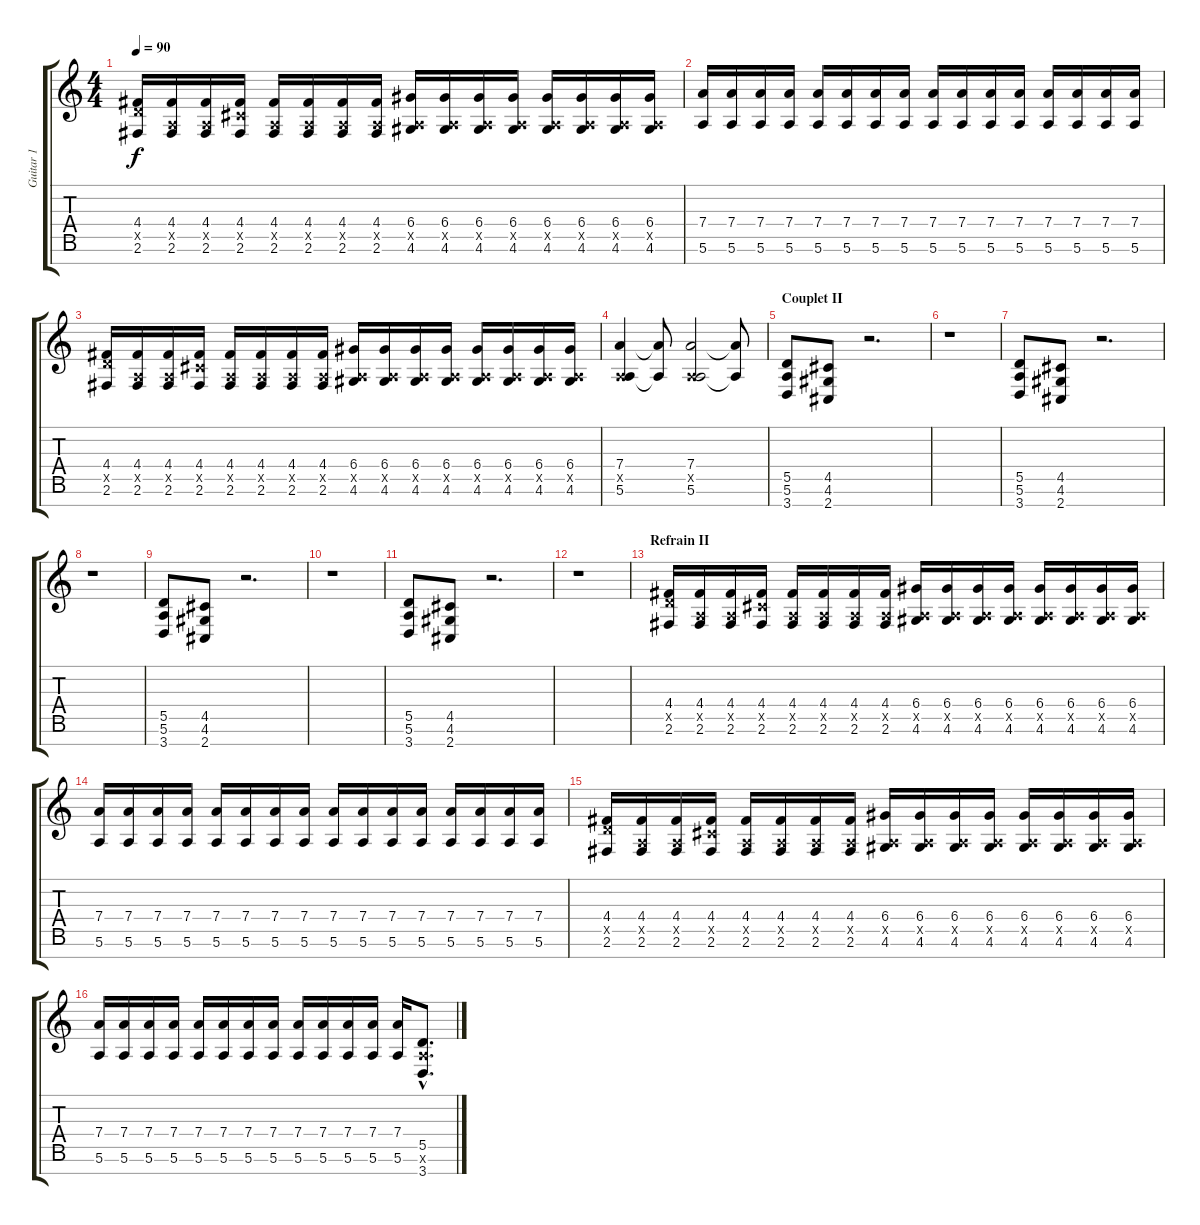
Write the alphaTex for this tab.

\track ("Guitar 1" "Guitar 1") {instrument distortionguitar}
\staff {score tabs}
\tuning (E4 B3 G3 D3 A2 E2 B1) {hide}
\ts (4 4)
\tempo 90
\clef g2
\ks c
(4.4 5.5{x} 2.6).16{dy f} (4.4 0.5{x} 2.6).16 (4.4 0.5{x} 2.6).16 (4.4 4.5{x} 2.6).16 (4.4 0.5{x} 2.6).16 (4.4 0.5{x} 2.6).16 (4.4 0.5{x} 2.6).16 (4.4 0.5{x} 2.6).16 (6.4 0.5{x} 4.6).16 (6.4 0.5{x} 4.6).16 (6.4 0.5{x} 4.6).16 (6.4 0.5{x} 4.6).16 (6.4 0.5{x} 4.6).16 (6.4 0.5{x} 4.6).16 (6.4 0.5{x} 4.6).16 (6.4 0.5{x} 4.6).16 |
(7.4 5.6).16 (7.4 5.6).16 (7.4 5.6).16 (7.4 5.6).16 (7.4 5.6).16 (7.4 5.6).16 (7.4 5.6).16 (7.4 5.6).16 (7.4 5.6).16 (7.4 5.6).16 (7.4 5.6).16 (7.4 5.6).16 (7.4 5.6).16 (7.4 5.6).16 (7.4 5.6).16 (7.4 5.6).16 |
(4.4 5.5{x} 2.6).16 (4.4 0.5{x} 2.6).16 (4.4 0.5{x} 2.6).16 (4.4 4.5{x} 2.6).16 (4.4 0.5{x} 2.6).16 (4.4 0.5{x} 2.6).16 (4.4 0.5{x} 2.6).16 (4.4 0.5{x} 2.6).16 (6.4 0.5{x} 4.6).16 (6.4 0.5{x} 4.6).16 (6.4 0.5{x} 4.6).16 (6.4 0.5{x} 4.6).16 (6.4 0.5{x} 4.6).16 (6.4 0.5{x} 4.6).16 (6.4 0.5{x} 4.6).16 (6.4 0.5{x} 4.6).16 |
(7.4 0.5{x} 5.6).4 (7.4{t} 5.6{t}).8 (7.4 0.5{x} 5.6).2 (7.4{t} 5.6{t}).8 |
\section ("" "Couplet II")
(5.5 5.6 3.7).8 (4.5 4.6 2.7).8 r.2{d} |
r.1 |
(5.5 5.6 3.7).8 (4.5 4.6 2.7).8 r.2{d} |
r.1 |
(5.5 5.6 3.7).8 (4.5 4.6 2.7).8 r.2{d} |
r.1 |
(5.5 5.6 3.7).8 (4.5 4.6 2.7).8 r.2{d} |
r.1 |
\section ("" "Refrain II")
(4.4 5.5{x} 2.6).16 (4.4 0.5{x} 2.6).16 (4.4 0.5{x} 2.6).16 (4.4 4.5{x} 2.6).16 (4.4 0.5{x} 2.6).16 (4.4 0.5{x} 2.6).16 (4.4 0.5{x} 2.6).16 (4.4 0.5{x} 2.6).16 (6.4 0.5{x} 4.6).16 (6.4 0.5{x} 4.6).16 (6.4 0.5{x} 4.6).16 (6.4 0.5{x} 4.6).16 (6.4 0.5{x} 4.6).16 (6.4 0.5{x} 4.6).16 (6.4 0.5{x} 4.6).16 (6.4 0.5{x} 4.6).16 |
(7.4 5.6).16 (7.4 5.6).16 (7.4 5.6).16 (7.4 5.6).16 (7.4 5.6).16 (7.4 5.6).16 (7.4 5.6).16 (7.4 5.6).16 (7.4 5.6).16 (7.4 5.6).16 (7.4 5.6).16 (7.4 5.6).16 (7.4 5.6).16 (7.4 5.6).16 (7.4 5.6).16 (7.4 5.6).16 |
(4.4 5.5{x} 2.6).16 (4.4 0.5{x} 2.6).16 (4.4 0.5{x} 2.6).16 (4.4 4.5{x} 2.6).16 (4.4 0.5{x} 2.6).16 (4.4 0.5{x} 2.6).16 (4.4 0.5{x} 2.6).16 (4.4 0.5{x} 2.6).16 (6.4 0.5{x} 4.6).16 (6.4 0.5{x} 4.6).16 (6.4 0.5{x} 4.6).16 (6.4 0.5{x} 4.6).16 (6.4 0.5{x} 4.6).16 (6.4 0.5{x} 4.6).16 (6.4 0.5{x} 4.6).16 (6.4 0.5{x} 4.6).16 |
(7.4 5.6).16 (7.4 5.6).16 (7.4 5.6).16 (7.4 5.6).16 (7.4 5.6).16 (7.4 5.6).16 (7.4 5.6).16 (7.4 5.6).16 (7.4 5.6).16 (7.4 5.6).16 (7.4 5.6).16 (7.4 5.6).16 (7.4 5.6).16 (5.5{hac} 5.6{hac x} 3.7{hac}).8{d}
